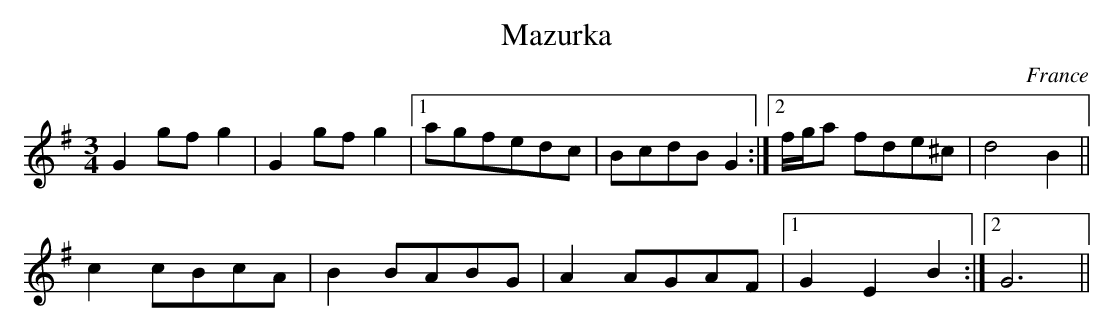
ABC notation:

X:1
T:Mazurka
M:3/4
O:France
K:G major
G2gfg2|G2gfg2\
|1agfedc|BcdBG2:|2 f/2g/2a fde^c|d4B2||
c2cBcA|B2BABG|A2AGAF|1G2E2B2:|2G6||
